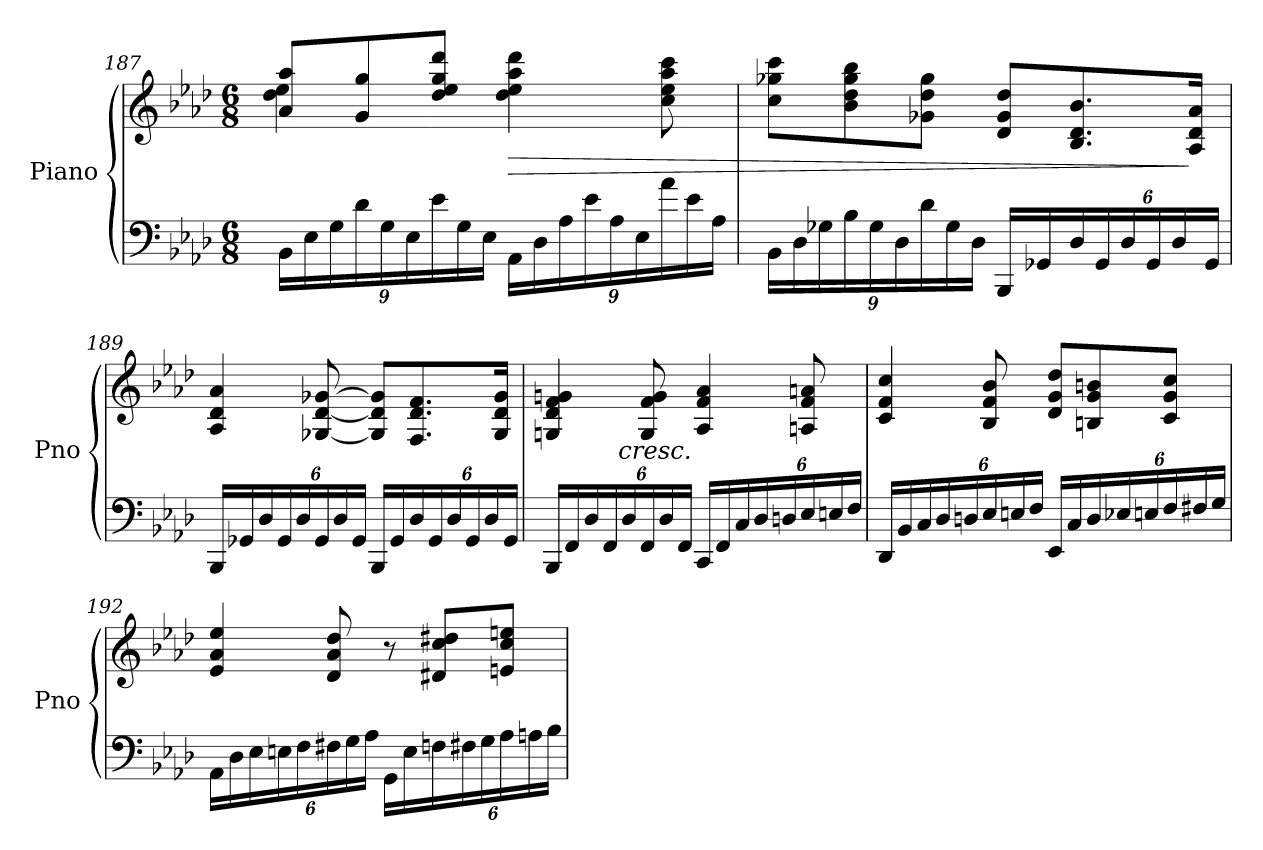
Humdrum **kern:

**kern	**kern	**dynam
*part1	*part1	*part1
*staff2	*staff1	*staff1/2
*I"Piano	*	*
*I'Pno	*	*
*clefF4	*clefG2	*
*k[b-e-a-d-]	*k[b-e-a-d-]	*
*M6/8	*M6/8	*
*Xbrackettup	*	*
=187	=187	=187
*	*^	*
24BB-\LL	8a-/ 8aa-/L	4dd-\ 4ee-\	.
24E-\	.	.	.
24G\	.	.	.
24d-\	8g/ 8gg/	.	.
24G\	.	.	.
24E-\	.	.	.
24e-\	8dd-/ 8ee-/ 8gg/ 8ddd-/J	2reyy	.
24G\	.	.	.
24E-\JJ	.	.	.
!	!	!	!LO:HP:b
24AA-\LL	4dd-\ 4ee-\ 4aa-\ 4ddd-\	.	>
24D-\	.	.	.
24A-\	.	.	.
24e-\	.	.	.
24A-\	.	.	.
24E-\	.	.	.
24a-\	8cc\ 8ee-\ 8aa-\ 8ccc\	.	.
24e-\	.	.	.
24A-\JJ	.	.	.
*	*v	*v	*
=188	=188	=188
24BB-\LL	8cc\ 8gg-X\ 8ccc\L	.
24D-\	.	.
24G-X\	.	.
24B-\	8b-\ 8dd-\ 8gg-\ 8bb-\	.
24G-\	.	.
24D-\	.	.
24d-\	8g-X\ 8dd-\ 8gg-\J	.
24G-\	.	.
24D-\JJ	.	.
16BBB-/LL	8d-/ 8g-/ 8dd-/L	.
16GG-X/	.	.
24D-/	8.B-/ 8.d-/ 8.b-/	.
24GG-/	.	.
24D-/	.	.
24GG-/	.	.
24D-/	.	.
.	16A-/ 16d-/ 16a-/Jk	]
24GG-/JJ	.	.
!!LO:LB:g=z
=189	=189	=189
16BBB-/LL	4A-/ 4d-/ 4a-/	.
16GG-X/	.	.
24D-/	.	.
24GG-/	.	.
24D-/	.	.
24GG-/	[8G-X/ [8d-/ [8g-X/	.
24D-/	.	.
24GG-/JJ	.	.
16BBB-/LL	8G-/] 8d-/] 8g-/]L	.
16GG-/	.	.
24D-/	8.F/ 8.d-/ 8.f/	.
24GG-/	.	.
24D-/	.	.
24GG-/	.	.
24D-/	.	.
.	16G-/ 16d-/ 16g-/Jk	.
24GG-/JJ	.	.
=190	=190	=190
16BBB-/LL	4Gn/ 4d-/ 4f/ 4gn/	.
16FF/	.	.
24D-/	.	.
24FF/	.	.
!LO:TX:a:i:t=cresc.	!	!
24D-/	.	.
24FF/	8G/ 8f/ 8g/	.
24D-/	.	.
24FF/JJ	.	.
16CC/LL	4A-/ 4f/ 4a-/	.
16FF/	.	.
24C/	.	.
24D-/	.	.
24Dn/	.	.
24E-/	8An/ 8f/ 8an/	.
24En/	.	.
24F/JJ	.	.
=191	=191	=191
16DD-/LL	4c/ 4f/ 4cc/	.
16BB-/	.	.
24C/	.	.
24D-/	.	.
24Dn/	.	.
24E-/	8B-/ 8f/ 8b-/	.
24En/	.	.
24F/JJ	.	.
16EE-/LL	8d-/ 8g/ 8dd-/L	.
16C/	.	.
24D/	8Bn/ 8g/ 8bn/	.
24E-X/	.	.
24En/	.	.
24F/	8c/ 8g/ 8cc/J	.
24F#X/	.	.
24G/JJ	.	.
!!LO:PB:g=z
=192	=192	=192
16AA-\LL	4e-/ 4a-/ 4ee-/	.
16D-\	.	.
24E-\	.	.
24En\	.	.
24F\	.	.
24F#X\	8d-/ 8a-/ 8dd-/	.
24G\	.	.
24A-\JJ	.	.
16GG\LL	8r	.
16E\	.	.
24Fn\	8d#X/ 8cc/ 8dd#X/L	.
24F#X\	.	.
24G\	.	.
24A-\	8en/ 8cc/ 8een/J	.
24An\	.	.
24B-\JJ	.	.
=	=	=
*-	*-	*-
